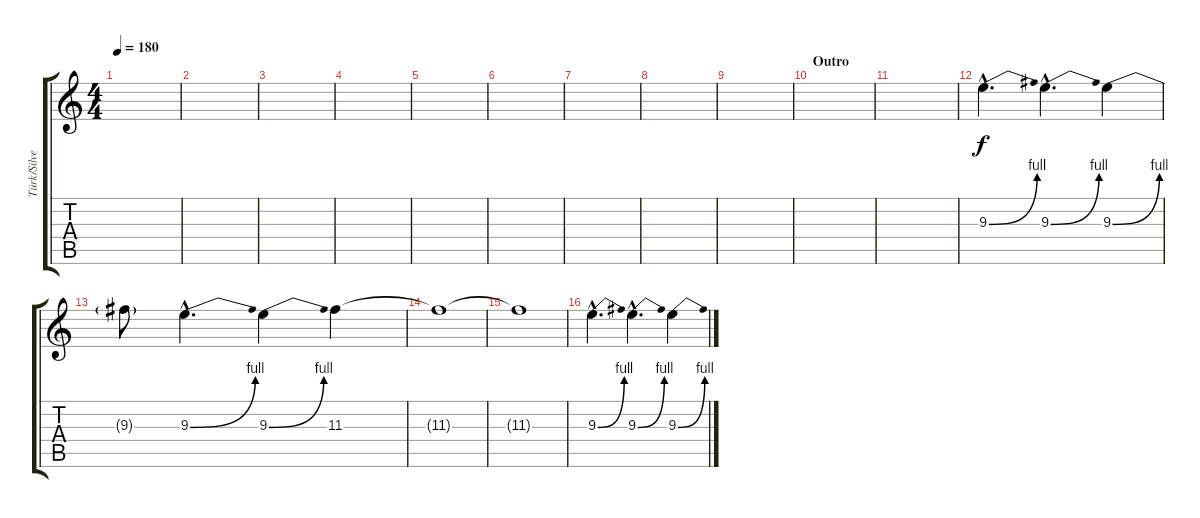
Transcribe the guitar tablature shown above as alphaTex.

\track ("Türk/Silver 4" "Türk/Silve") {instrument overdrivenguitar}
\staff {score tabs}
\tuning (E4 B3 G3 D3 A2 E2) {hide}
\ts (4 4)
\tempo 180
\clef g2
\ks c
|
|
|
|
|
|
|
|
|
\section ("" "Outro")
|
|
9.3{be (bend 0 0 60 4) hac}.4{d} 9.3{be (bend 0 0 60 4) hac}.4{d} 9.3{be (bend 0 0 60 4)}.4 |
9.3{t}.8 9.3{be (bend 0 0 60 4) hac}.4{d} 9.3{be (bend 0 0 60 4)}.4 11.3.4 |
11.3{t}.1 |
11.3{t}.1 |
9.3{be (bend 0 0 60 4) hac}.4{d} 9.3{be (bend 0 0 60 4) hac}.4{d} 9.3{be (bend 0 0 60 4)}.4
